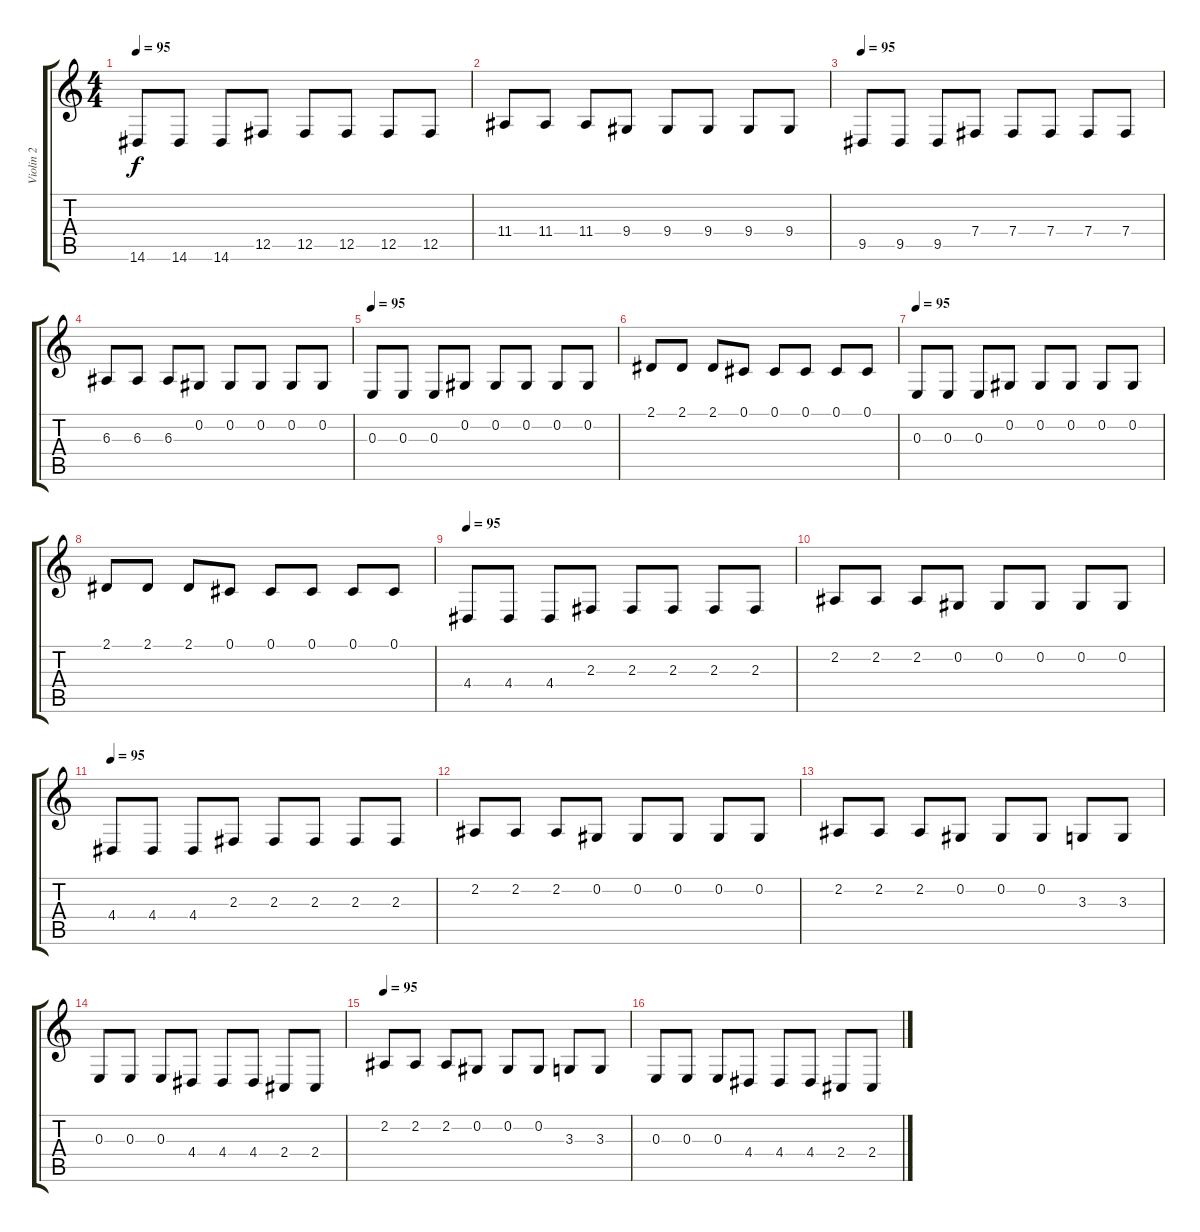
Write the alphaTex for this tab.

\track ("Violin 2" "Violin 2") {instrument stringensemble1}
\staff {score tabs}
\tuning (Db4 Ab3 E3 B2 Gb2 Db2) {hide}
\ts (4 4)
\tempo 95
\clef g2
\ks c
14.6.8{dy f} 14.6.8 14.6.8 12.5.8 12.5.8 12.5.8 12.5.8 12.5.8 |
11.4.8 11.4.8 11.4.8 9.4.8 9.4.8 9.4.8 9.4.8 9.4.8 |
\tempo 95
9.5.8 9.5.8 9.5.8 7.4.8 7.4.8 7.4.8 7.4.8 7.4.8 |
6.3.8 6.3.8 6.3.8 0.2.8 0.2.8 0.2.8 0.2.8 0.2.8 |
\tempo 95
0.3.8 0.3.8 0.3.8 0.2.8 0.2.8 0.2.8 0.2.8 0.2.8 |
2.1.8 2.1.8 2.1.8 0.1.8 0.1.8 0.1.8 0.1.8 0.1.8 |
\tempo 95
0.3.8 0.3.8 0.3.8 0.2.8 0.2.8 0.2.8 0.2.8 0.2.8 |
2.1.8 2.1.8 2.1.8 0.1.8 0.1.8 0.1.8 0.1.8 0.1.8 |
\tempo 95
4.4.8 4.4.8 4.4.8 2.3.8 2.3.8 2.3.8 2.3.8 2.3.8 |
2.2.8 2.2.8 2.2.8 0.2.8 0.2.8 0.2.8 0.2.8 0.2.8 |
\tempo 95
4.4.8 4.4.8 4.4.8 2.3.8 2.3.8 2.3.8 2.3.8 2.3.8 |
2.2.8 2.2.8 2.2.8 0.2.8 0.2.8 0.2.8 0.2.8 0.2.8 |
2.2.8 2.2.8 2.2.8 0.2.8 0.2.8 0.2.8 3.3.8 3.3.8 |
0.3.8 0.3.8 0.3.8 4.4.8 4.4.8 4.4.8 2.4.8 2.4.8 |
\tempo 95
2.2.8 2.2.8 2.2.8 0.2.8 0.2.8 0.2.8 3.3.8 3.3.8 |
0.3.8 0.3.8 0.3.8 4.4.8 4.4.8 4.4.8 2.4.8 2.4.8
